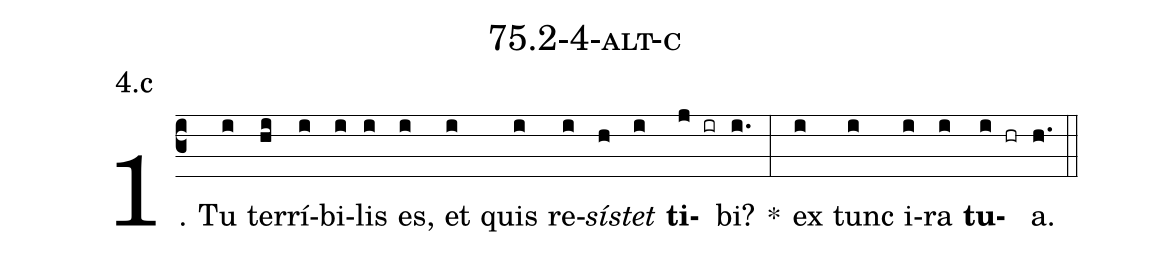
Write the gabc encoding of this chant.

name: 75.2-4-alt-c;
annotation: 4.c;
%%
(c3)1. Tu(i) ter(hi)rí(i)bi(i)lis(i) es,(i) et(i) quis(i) re(i)<i>sís</i>(h)<i>tet</i>(i) <b>ti</b>(j ir)bi?(i.) *(:) ex(i) tunc(i) i(i)ra(i) <b>tu</b>(i hr)a.(h.) (::)


%E(i) u(i) o(i) u(i) a(i) e.(h.) (::)
